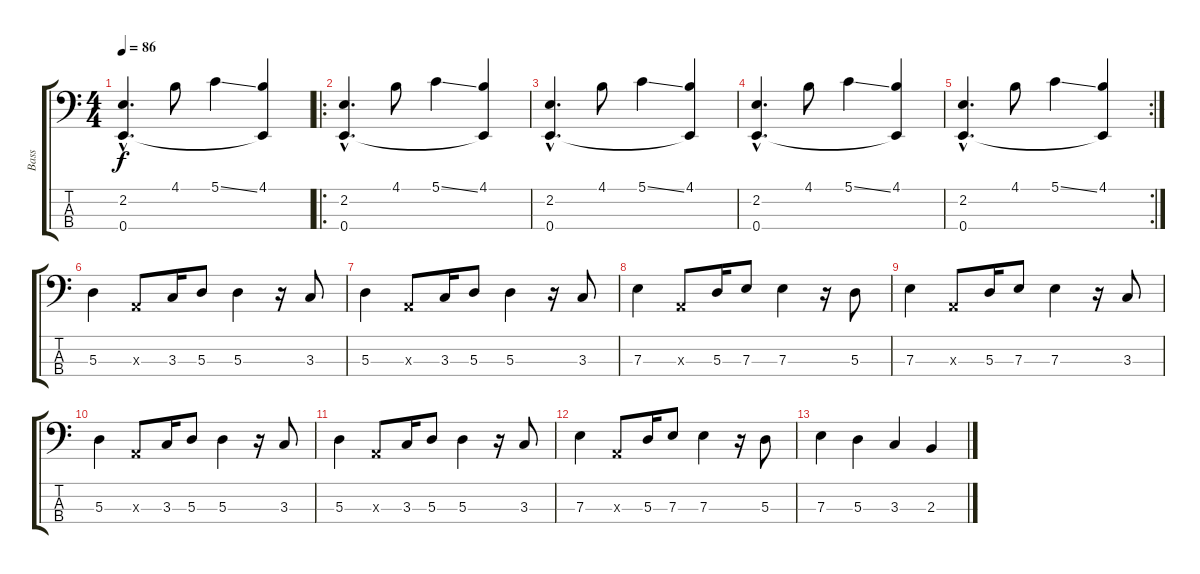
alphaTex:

\track ("Bass" "Bass") {instrument electricbassfinger}
\staff {score tabs}
\tuning (G2 D2 A1 E1) {hide}
\ts (4 4)
\tempo 86
\clef f4
\ks c
(2.2{hac} 0.4{hac}).4{d dy f} 4.1.8 5.1{ss}.4 (4.1 0.4{t}).4 |
\ro
(2.2{hac} 0.4{hac}).4{d} 4.1.8 5.1{ss}.4 (4.1 0.4{t}).4 |
(2.2{hac} 0.4{hac}).4{d} 4.1.8 5.1{ss}.4 (4.1 0.4{t}).4 |
(2.2{hac} 0.4{hac}).4{d} 4.1.8 5.1{ss}.4 (4.1 0.4{t}).4 |
\rc 2
(2.2{hac} 0.4{hac}).4{d} 4.1.8 5.1{ss}.4 (4.1 0.4{t}).4 |
5.3.4 0.3{x}.8 3.3.16 5.3.8 5.3.4 r.16 3.3.8 |
5.3.4 0.3{x}.8 3.3.16 5.3.8 5.3.4 r.16 3.3.8 |
7.3.4 0.3{x}.8 5.3.16 7.3.8 7.3.4 r.16 5.3.8 |
7.3.4 0.3{x}.8 5.3.16 7.3.8 7.3.4 r.16 3.3.8 |
5.3.4 0.3{x}.8 3.3.16 5.3.8 5.3.4 r.16 3.3.8 |
5.3.4 0.3{x}.8 3.3.16 5.3.8 5.3.4 r.16 3.3.8 |
7.3.4 0.3{x}.8 5.3.16 7.3.8 7.3.4 r.16 5.3.8 |
7.3.4 5.3.4 3.3.4 2.3.4
